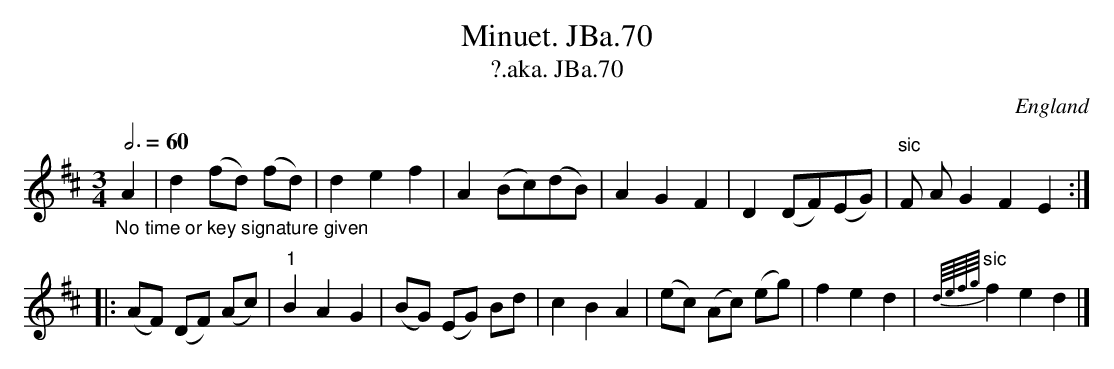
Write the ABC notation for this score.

X:1
T:Minuet. JBa.70
T:?.aka. JBa.70
L:1/4
M:3/4
O:England
Q:3/4=60
K:D Major
"_No time or key signature given"
A | d (f/d/) (f/d/) | d e f | A (B/c/)(d/B/) |\
AGF | D (D/F/)(E/G/) | "sic"F/  A/  GFE :|!
|: (A/F/) (D/F/) (A/c/) |"1"BAG|\
(B/G/) (E/G/) B/d/ |\
cBA | (e/c/) (A/c/) (e/g/) | fed | {d/4e/4f/4g/4} "sic"fed |]
